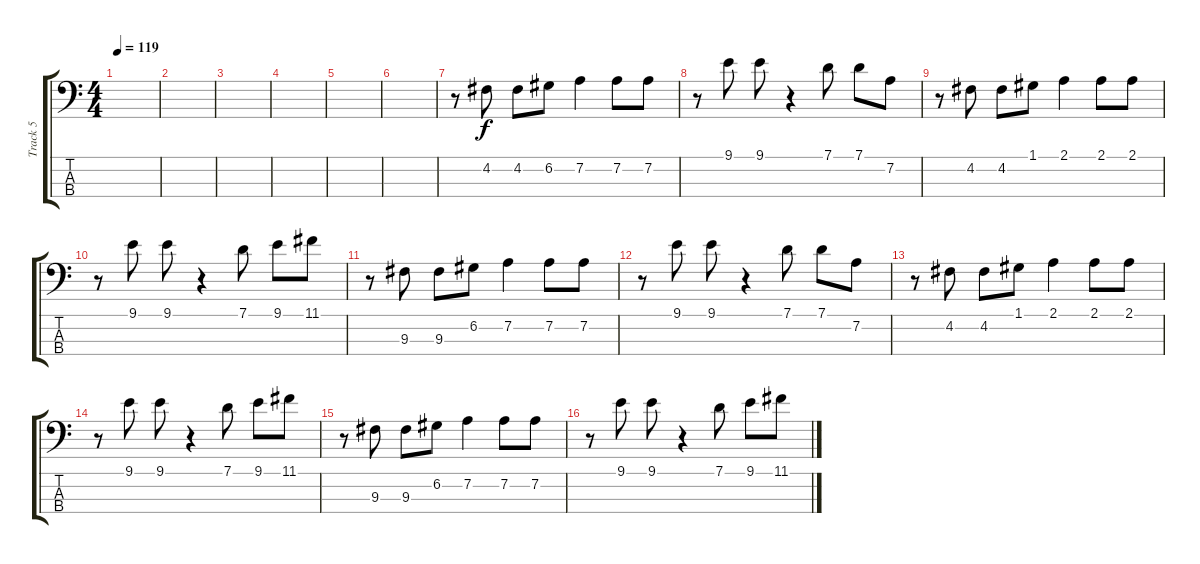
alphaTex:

\track ("Track 5" "Track 5") {instrument electricbasspick}
\staff {score tabs}
\tuning (G2 D2 A1 E1) {hide}
\ts (4 4)
\tempo 119
\clef f4
\ks c
|
|
|
|
|
|
r.8 4.2.8 4.2.8 6.2.8 7.2.4 7.2.8 7.2.8 |
r.8 9.1.8 9.1.8 r.4 7.1.8 7.1.8 7.2.8 |
r.8 4.2.8 4.2.8 1.1.8 2.1.4 2.1.8 2.1.8 |
r.8 9.1.8 9.1.8 r.4 7.1.8 9.1.8 11.1.8 |
r.8 9.3.8 9.3.8 6.2.8 7.2.4 7.2.8 7.2.8 |
r.8 9.1.8 9.1.8 r.4 7.1.8 7.1.8 7.2.8 |
r.8 4.2.8 4.2.8 1.1.8 2.1.4 2.1.8 2.1.8 |
r.8 9.1.8 9.1.8 r.4 7.1.8 9.1.8 11.1.8 |
r.8 9.3.8 9.3.8 6.2.8 7.2.4 7.2.8 7.2.8 |
r.8 9.1.8 9.1.8 r.4 7.1.8 9.1.8 11.1.8
